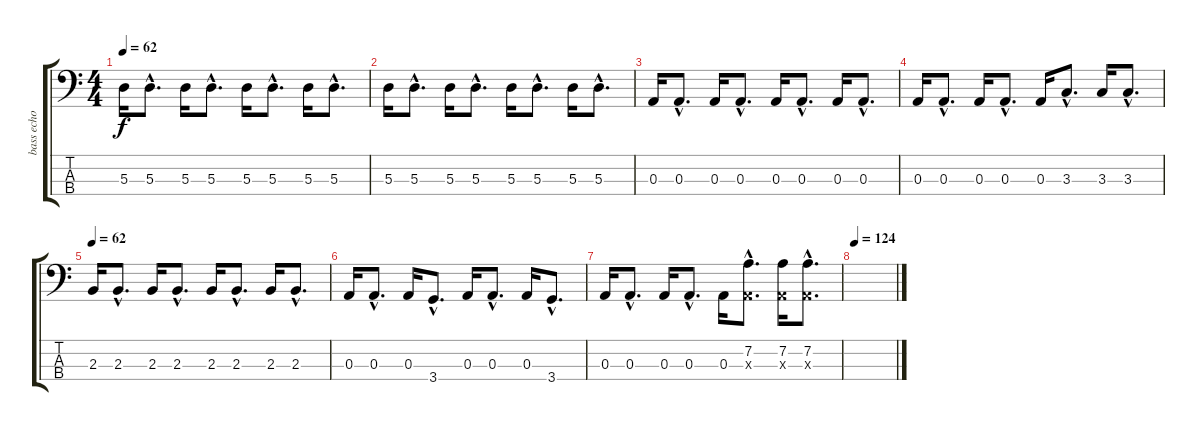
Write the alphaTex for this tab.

\track ("bass echo" "bass echo") {instrument fretlessbass}
\staff {score tabs}
\tuning (G2 D2 A1 E1) {hide}
\ts (4 4)
\tempo 62
\clef f4
\ks c
5.3.16{dy f} 5.3{hac}.8{d} 5.3.16 5.3{hac}.8{d} 5.3.16 5.3{hac}.8{d} 5.3.16 5.3{hac}.8{d} |
5.3.16 5.3{hac}.8{d} 5.3.16 5.3{hac}.8{d} 5.3.16 5.3{hac}.8{d} 5.3.16 5.3{hac}.8{d} |
0.3.16 0.3{hac}.8{d} 0.3.16 0.3{hac}.8{d} 0.3.16 0.3{hac}.8{d} 0.3.16 0.3{hac}.8{d} |
0.3.16 0.3{hac}.8{d} 0.3.16 0.3{hac}.8{d} 0.3.16 3.3{hac}.8{d} 3.3.16 3.3{hac}.8{d} |
\tempo 62
2.3.16 2.3{hac}.8{d} 2.3.16 2.3{hac}.8{d} 2.3.16 2.3{hac}.8{d} 2.3.16 2.3{hac}.8{d} |
0.3.16 0.3{hac}.8{d} 0.3.16 3.4{hac}.8{d} 0.3.16 0.3{hac}.8{d} 0.3.16 3.4{hac}.8{d} |
0.3.16 0.3{hac}.8{d} 0.3.16 0.3{hac}.8{d} 0.3.16 (7.2{hac} 0.3{hac x}).8{d} (7.2 0.3{x}).16 (7.2{hac} 0.3{hac x}).8{d} |
\tempo 124
